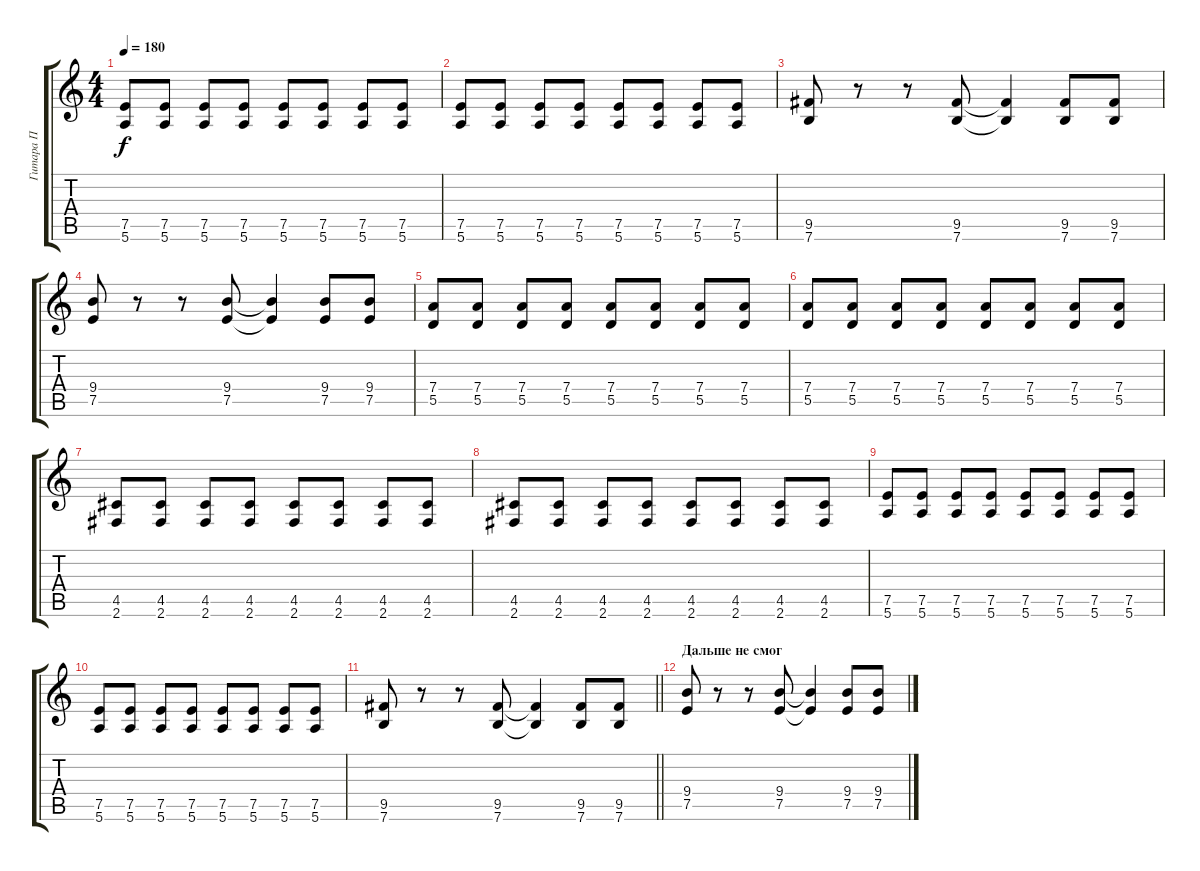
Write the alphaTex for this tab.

\track ("Гитара П" "Гитара П") {instrument distortionguitar}
\staff {score tabs}
\tuning (E4 B3 G3 D3 A2 E2) {hide}
\ts (4 4)
\tempo 180
\clef g2
\ks c
(7.5 5.6).8{dy f} (7.5 5.6).8 (7.5 5.6).8 (7.5 5.6).8 (7.5 5.6).8 (7.5 5.6).8 (7.5 5.6).8 (7.5 5.6).8 |
(7.5 5.6).8 (7.5 5.6).8 (7.5 5.6).8 (7.5 5.6).8 (7.5 5.6).8 (7.5 5.6).8 (7.5 5.6).8 (7.5 5.6).8 |
(9.5 7.6).8 r.8 r.8 (9.5 7.6).8 (9.5{t} 7.6{t}).4 (9.5 7.6).8 (9.5 7.6).8 |
(9.4 7.5).8 r.8 r.8 (9.4 7.5).8 (9.4{t} 7.5{t}).4 (9.4 7.5).8 (9.4 7.5).8 |
(7.4 5.5).8 (7.4 5.5).8 (7.4 5.5).8 (7.4 5.5).8 (7.4 5.5).8 (7.4 5.5).8 (7.4 5.5).8 (7.4 5.5).8 |
(7.4 5.5).8 (7.4 5.5).8 (7.4 5.5).8 (7.4 5.5).8 (7.4 5.5).8 (7.4 5.5).8 (7.4 5.5).8 (7.4 5.5).8 |
(4.5 2.6).8 (4.5 2.6).8 (4.5 2.6).8 (4.5 2.6).8 (4.5 2.6).8 (4.5 2.6).8 (4.5 2.6).8 (4.5 2.6).8 |
(4.5 2.6).8 (4.5 2.6).8 (4.5 2.6).8 (4.5 2.6).8 (4.5 2.6).8 (4.5 2.6).8 (4.5 2.6).8 (4.5 2.6).8 |
(7.5 5.6).8 (7.5 5.6).8 (7.5 5.6).8 (7.5 5.6).8 (7.5 5.6).8 (7.5 5.6).8 (7.5 5.6).8 (7.5 5.6).8 |
(7.5 5.6).8 (7.5 5.6).8 (7.5 5.6).8 (7.5 5.6).8 (7.5 5.6).8 (7.5 5.6).8 (7.5 5.6).8 (7.5 5.6).8 |
\barLineRight lightlight
(9.5 7.6).8 r.8 r.8 (9.5 7.6).8 (9.5{t} 7.6{t}).4 (9.5 7.6).8 (9.5 7.6).8 |
\section ("" "Дальше не смог")
(9.4 7.5).8 r.8 r.8 (9.4 7.5).8 (9.4{t} 7.5{t}).4 (9.4 7.5).8 (9.4 7.5).8
